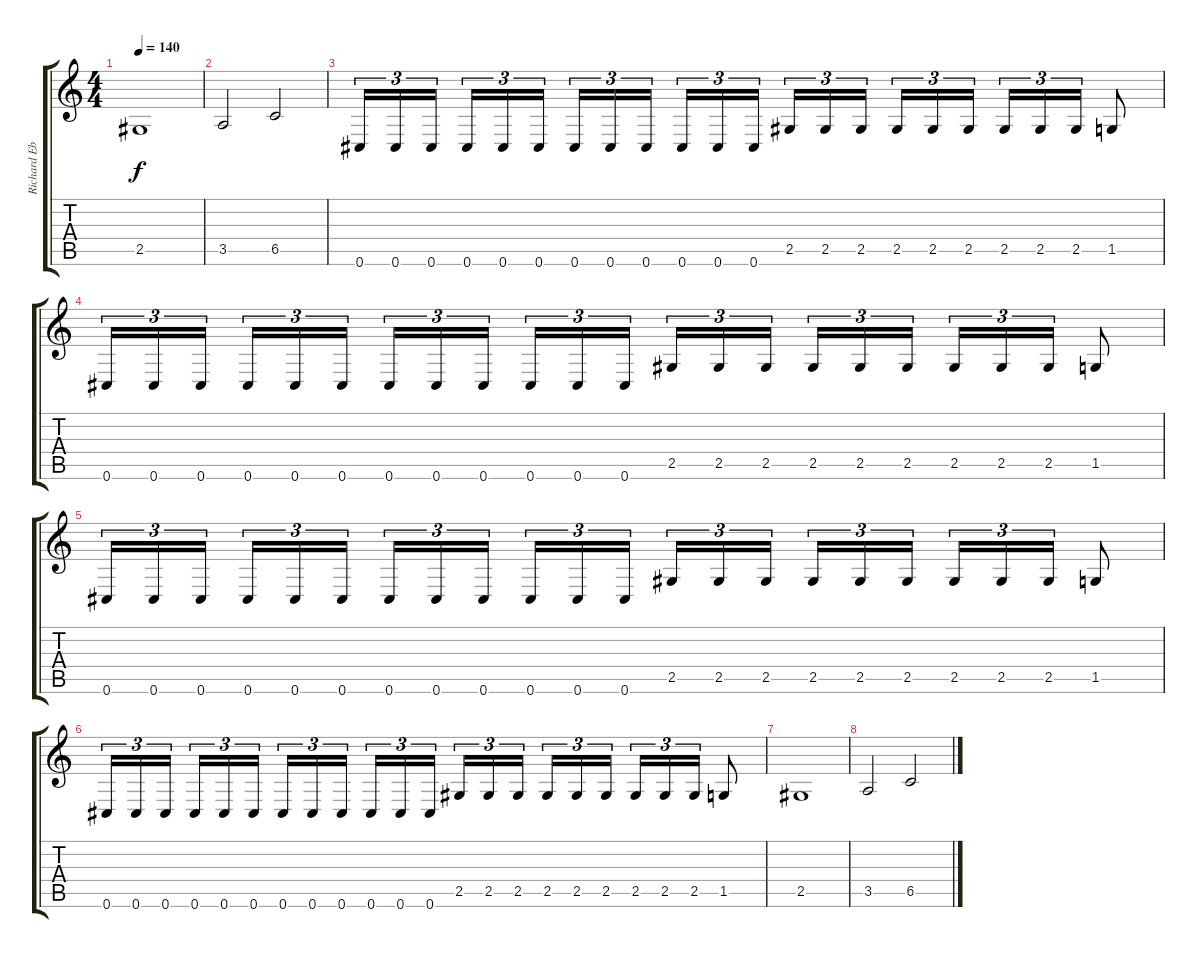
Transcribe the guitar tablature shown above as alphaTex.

\track ("Richard Ebisch (Lead)" "Richard Eb") {instrument distortionguitar}
\staff {score tabs}
\tuning (Db4 Ab3 E3 B2 Gb2 Db2) {hide}
\ts (4 4)
\tempo 140
\clef g2
\ks c
2.5.1{dy f} |
3.5.2 6.5.2 |
0.6.16{tu (3 2)} 0.6.16{tu (3 2)} 0.6.16{tu (3 2) beam splitsecondary} 0.6.16{tu (3 2)} 0.6.16{tu (3 2)} 0.6.16{tu (3 2)} 0.6.16{tu (3 2)} 0.6.16{tu (3 2)} 0.6.16{tu (3 2) beam splitsecondary} 0.6.16{tu (3 2)} 0.6.16{tu (3 2)} 0.6.16{tu (3 2)} 2.5.16{tu (3 2)} 2.5.16{tu (3 2)} 2.5.16{tu (3 2) beam splitsecondary} 2.5.16{tu (3 2)} 2.5.16{tu (3 2)} 2.5.16{tu (3 2)} 2.5.16{tu (3 2)} 2.5.16{tu (3 2)} 2.5.16{tu (3 2)} 1.5.8 |
0.6.16{tu (3 2)} 0.6.16{tu (3 2)} 0.6.16{tu (3 2) beam splitsecondary} 0.6.16{tu (3 2)} 0.6.16{tu (3 2)} 0.6.16{tu (3 2)} 0.6.16{tu (3 2)} 0.6.16{tu (3 2)} 0.6.16{tu (3 2) beam splitsecondary} 0.6.16{tu (3 2)} 0.6.16{tu (3 2)} 0.6.16{tu (3 2)} 2.5.16{tu (3 2)} 2.5.16{tu (3 2)} 2.5.16{tu (3 2) beam splitsecondary} 2.5.16{tu (3 2)} 2.5.16{tu (3 2)} 2.5.16{tu (3 2)} 2.5.16{tu (3 2)} 2.5.16{tu (3 2)} 2.5.16{tu (3 2)} 1.5.8 |
0.6.16{tu (3 2)} 0.6.16{tu (3 2)} 0.6.16{tu (3 2) beam splitsecondary} 0.6.16{tu (3 2)} 0.6.16{tu (3 2)} 0.6.16{tu (3 2)} 0.6.16{tu (3 2)} 0.6.16{tu (3 2)} 0.6.16{tu (3 2) beam splitsecondary} 0.6.16{tu (3 2)} 0.6.16{tu (3 2)} 0.6.16{tu (3 2)} 2.5.16{tu (3 2)} 2.5.16{tu (3 2)} 2.5.16{tu (3 2) beam splitsecondary} 2.5.16{tu (3 2)} 2.5.16{tu (3 2)} 2.5.16{tu (3 2)} 2.5.16{tu (3 2)} 2.5.16{tu (3 2)} 2.5.16{tu (3 2)} 1.5.8 |
0.6.16{tu (3 2)} 0.6.16{tu (3 2)} 0.6.16{tu (3 2) beam splitsecondary} 0.6.16{tu (3 2)} 0.6.16{tu (3 2)} 0.6.16{tu (3 2)} 0.6.16{tu (3 2)} 0.6.16{tu (3 2)} 0.6.16{tu (3 2) beam splitsecondary} 0.6.16{tu (3 2)} 0.6.16{tu (3 2)} 0.6.16{tu (3 2)} 2.5.16{tu (3 2)} 2.5.16{tu (3 2)} 2.5.16{tu (3 2) beam splitsecondary} 2.5.16{tu (3 2)} 2.5.16{tu (3 2)} 2.5.16{tu (3 2)} 2.5.16{tu (3 2)} 2.5.16{tu (3 2)} 2.5.16{tu (3 2)} 1.5.8 |
2.5.1 |
3.5.2 6.5.2
